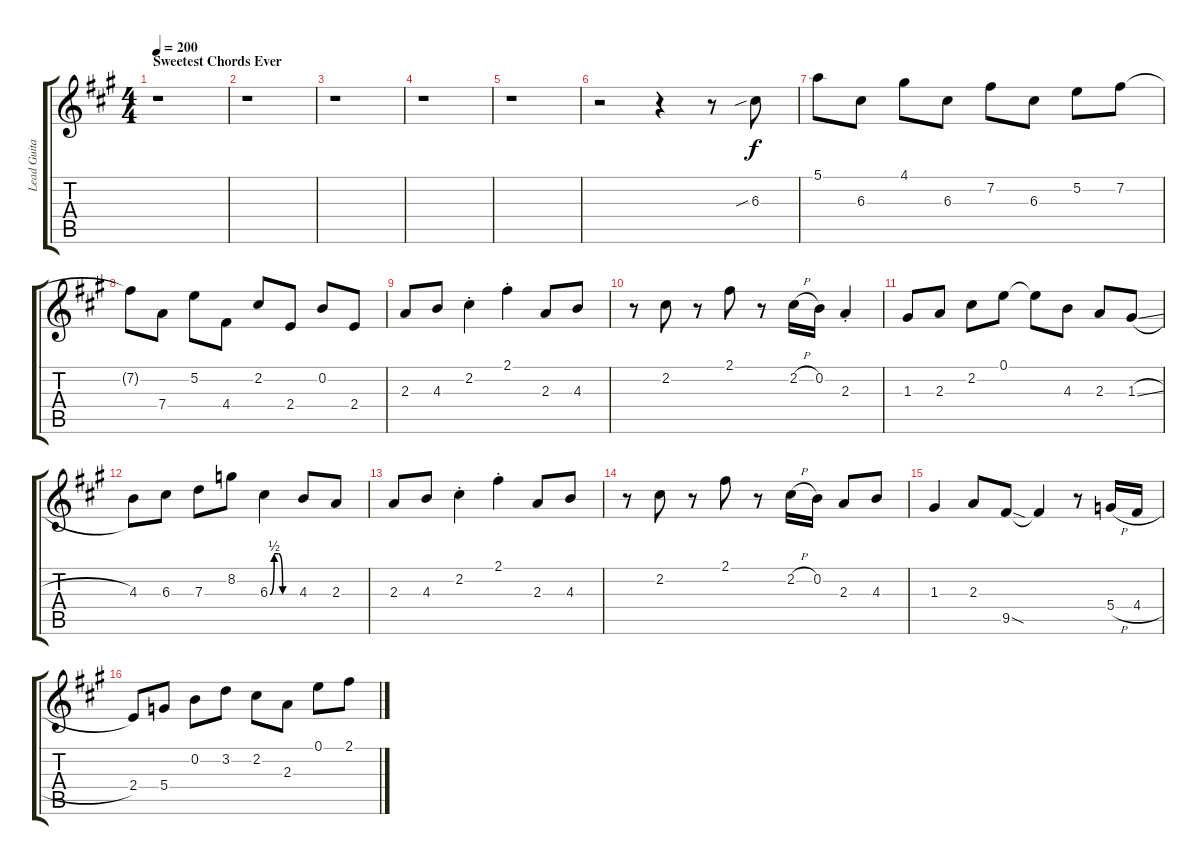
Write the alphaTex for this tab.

\track ("Lead Guitar 1" "Lead Guita") {instrument distortionguitar}
\staff {score tabs}
\tuning (E4 B3 G3 D3 A2 D2) {hide}
\ts (4 4)
\section ("" "Sweetest Chords Ever")
\tempo 200
\clef g2
\ks f#minor
r.1{dy f} |
r.1 |
r.1 |
r.1 |
r.1 |
r.2 r.4 r.8 6.3{sib}.8 |
5.1.8 6.3.8 4.1.8 6.3.8 7.2.8 6.3.8 5.2.8 7.2.8 |
7.2{t}.8 7.4.8 5.2.8 4.4.8 2.2.8 2.4.8 0.2.8 2.4.8 |
2.3.8 4.3.8 2.2{st}.4 2.1{st}.4 2.3.8 4.3.8 |
r.8 2.2.8 r.8 2.1.8 r.8 2.2{h}.16 0.2.16 2.3{st}.4 |
1.3.8 2.3.8 2.2.8 0.1.8 0.1{t}.8 4.3.8 2.3.8 1.3{sl}.8 |
4.3.8 6.3.8 7.3.8 8.2.8 6.3{be (custom 0 0 10 2 20 2 30 0 60 0)}.4 4.3.8 2.3.8 |
2.3.8 4.3.8 2.2{st}.4 2.1{st}.4 2.3.8 4.3.8 |
r.8 2.2.8 r.8 2.1.8 r.8 2.2{h}.16 0.2.16 2.3.8 4.3.8 |
1.3.4 2.3.8 9.5{sod}.8 9.5{t}.4 r.8{balance 1} 5.4{h}.16 4.4{h}.16 |
2.4.8 5.4.8 0.2.8 3.2.8 2.2.8 2.3.8 0.1.8 2.1.8
